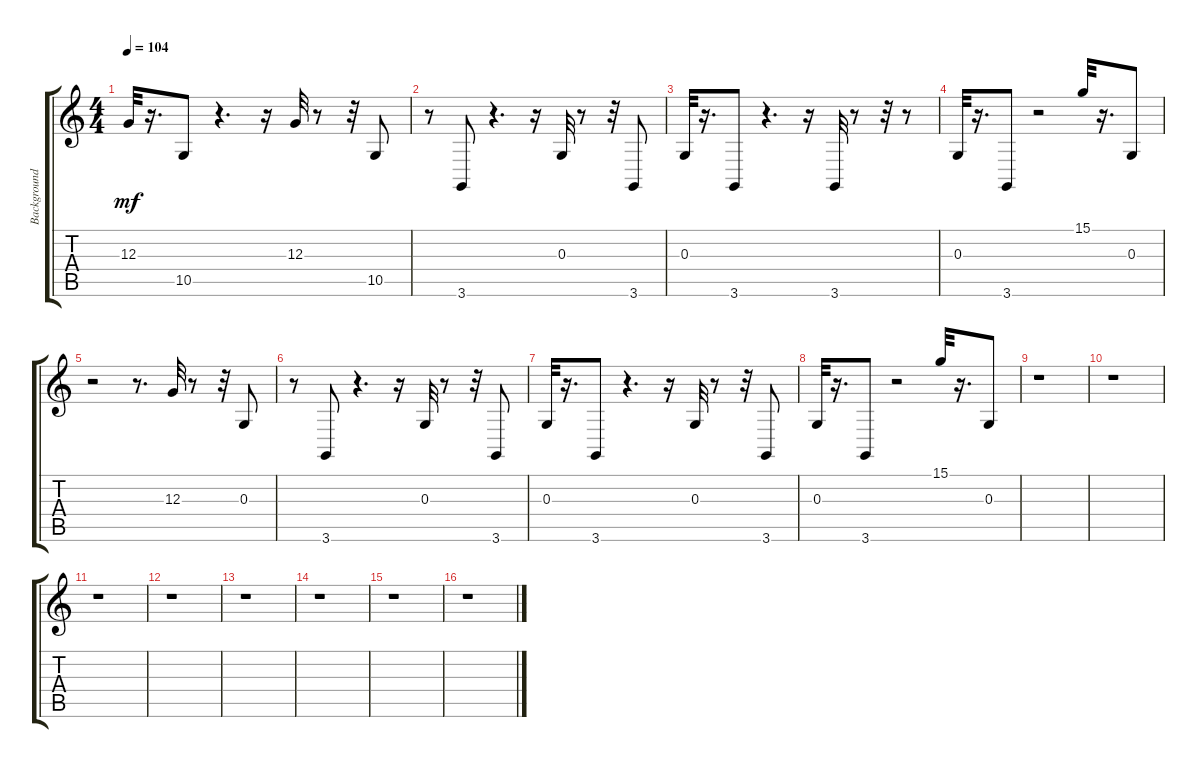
\track ("Background" "Background") {instrument lead1square}
\staff {score tabs}
\tuning (E4 B3 G3 D3 A2 E2) {hide}
\ts (4 4)
\tempo 104
\clef g2
\ks c
12.3.32{dy mf} r.16{d} 10.5.8 r.4{d} r.16 12.3.32 r.8 r.32 10.5.8 |
r.8 3.6.8 r.4{d} r.16 0.3.32 r.8 r.32 3.6.8 |
0.3.32 r.16{d} 3.6.8 r.4{d} r.16 3.6.32 r.8 r.32 r.8 |
0.3.32 r.16{d} 3.6.8 r.2 15.1.32 r.16{d} 0.3.8 |
r.2 r.8{d} 12.3.32 r.8 r.32 0.3.8 |
r.8 3.6.8 r.4{d} r.16 0.3.32 r.8 r.32 3.6.8 |
0.3.32 r.16{d} 3.6.8 r.4{d} r.16 0.3.32 r.8 r.32 3.6.8 |
0.3.32 r.16{d} 3.6.8 r.2 15.1.32 r.16{d} 0.3.8 |
r.1 |
r.1 |
r.1 |
r.1 |
r.1 |
r.1 |
r.1 |
r.1
